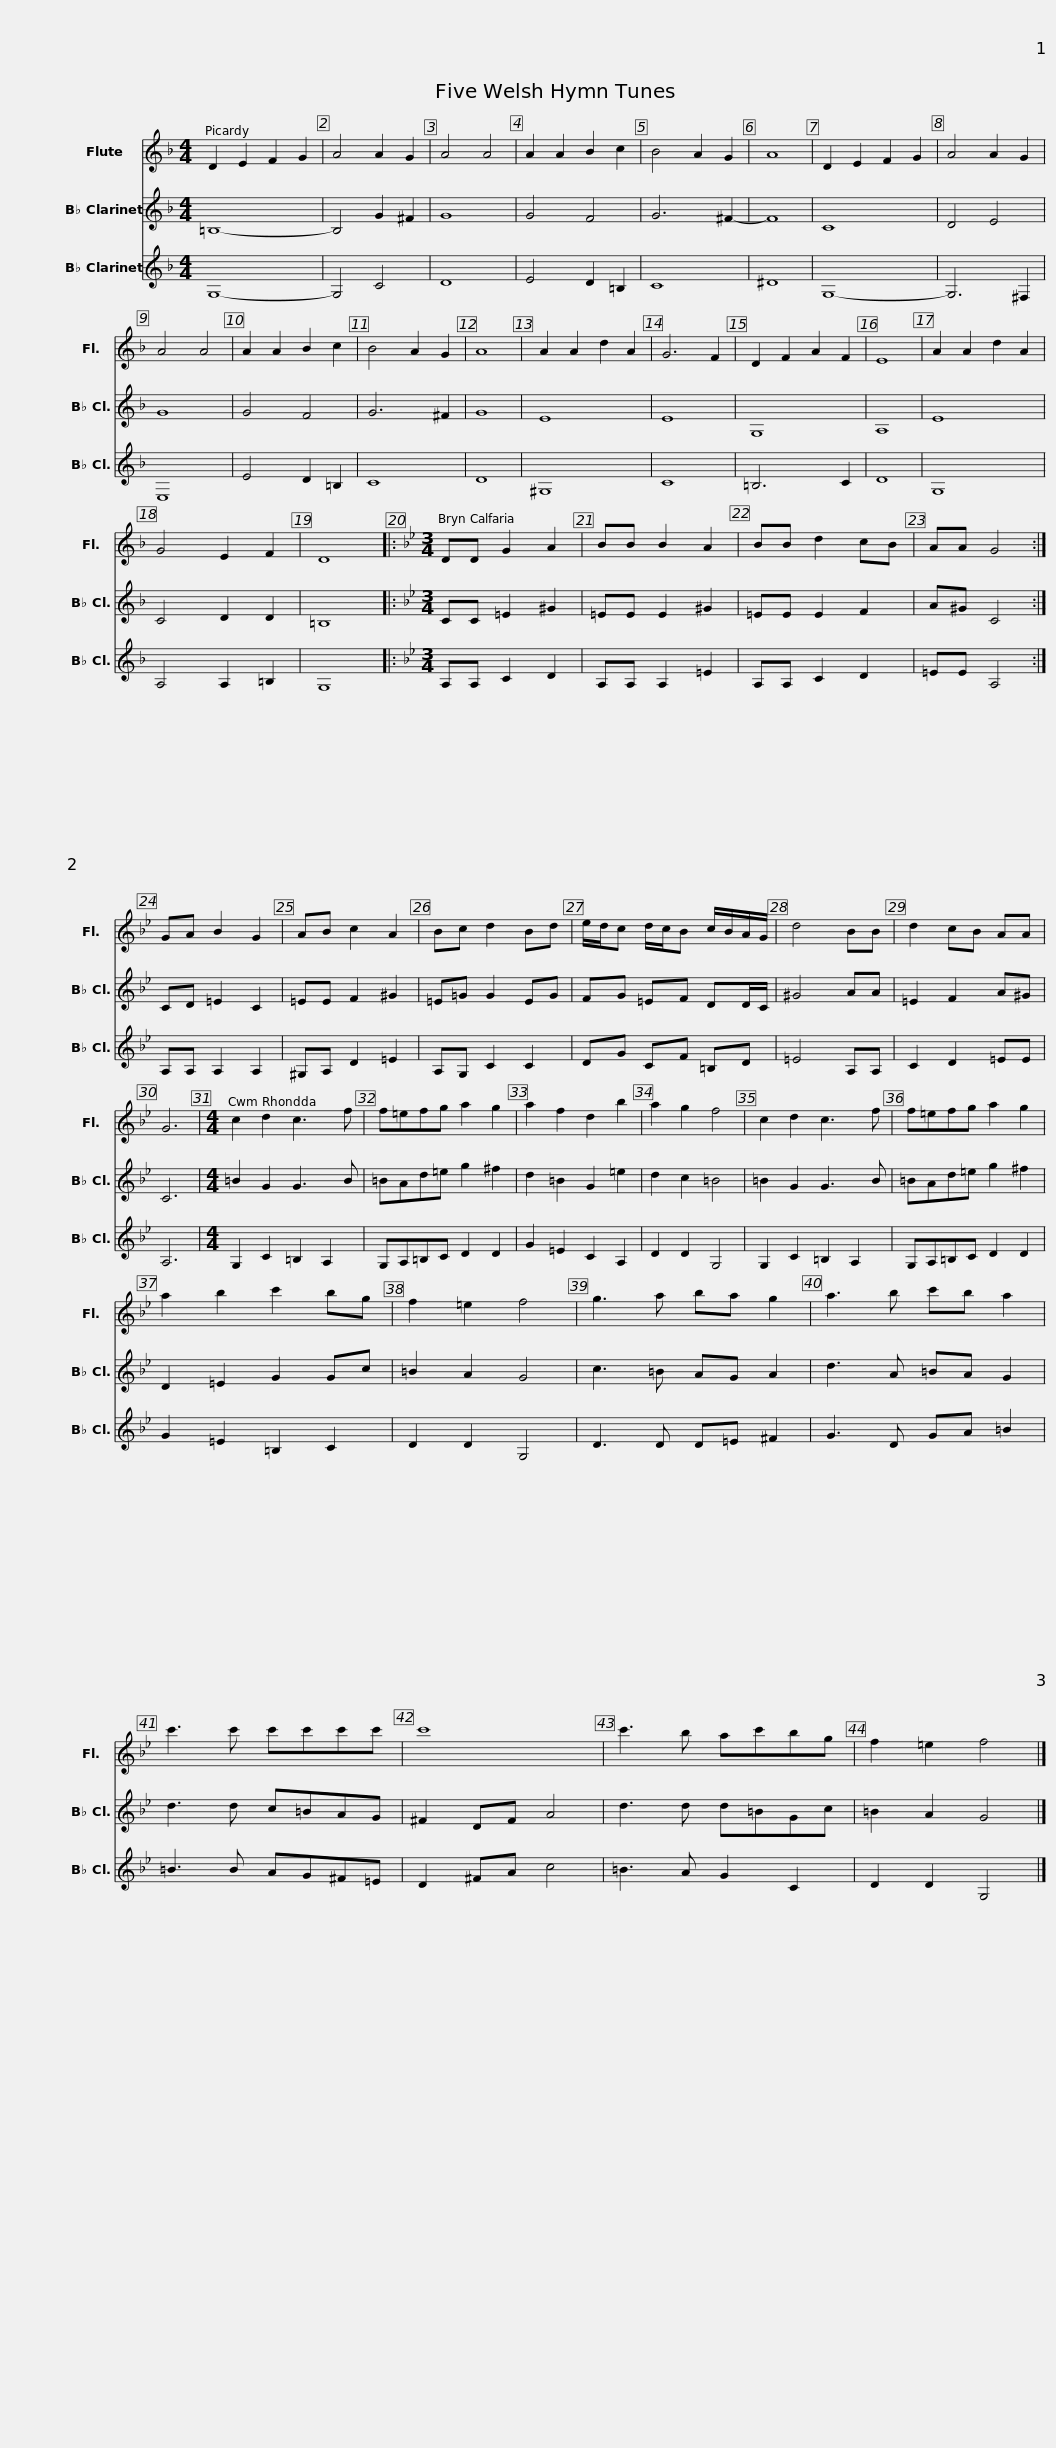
X:1
%%score 1 2 3
L:1/8
M:4/4
I:linebreak $
K:F
V:1 treble
V:2 treble transpose=-2
V:3 treble transpose=-2
V:1
 D2 E2 F2 G2 | A4 A2 G2 | A4 A4 | A2 A2 B2 c2 | B4 A2 G2 | %5
 A8 | D2 E2 F2 G2 | A4 A2 G2 | A4 A4 |$ A2 A2 B2 c2 | %10
 B4 A2 G2 | A8 | A2 A2 d2 A2 | G6 F2 | D2 F2 A2 F2 | %15
 E8 | A2 A2 d2 A2 | G4 E2 F2 | D8 |:$[K:Bb][M:3/4] DD G2 A2 | %20
 BB B2 A2 | BB d2 cB | AA G4 :| GA B2 G2 | AB c2 A2 |$ %25
 Bc d2 Bd | e/d/c d/c/B c/B/A/G/ | d4 BB | d2 cB AA | G6 | %30
[M:4/4] c2 d2 c3 f |$ f=efg a2 g2 | a2 f2 d2 b2 | a2 g2 f4 | c2 d2 c3 f | %35
 f=efg a2 g2 |$ a2 b2 c'2 bg | f2 =e2 f4 | g3 a ba g2 | a3 b c'b a2 | %40
 c'3 c' c'c'c'c' |$ c'8 | c'3 b ac'bg | f2 =e2 f4 |] %44
V:2
 =B,8- | B,4 G2 ^F2 | G8 | G4 F4 | G6 ^F2- | %5
 F8 | C8 | D4 E4 | G8 |$ G4 F4 | %10
 G6 ^F2 | G8 | E8 | E8 | G,8 | %15
 A,8 | E8 | C4 D2 D2 | =B,8 |:$[K:Bb][M:3/4] CC =E2 ^G2 | %20
 =EE E2 ^G2 | =EE E2 F2 | A^G C4 :| CD =E2 C2 | =EE F2 ^G2 |$ %25
 =E=G G2 EG | FG =EF DD/C/ | ^G4 AA | =E2 F2 A^G | C6 | %30
[M:4/4] =B2 G2 G3 B |$ =BAd=e g2 ^f2 | d2 =B2 G2 =e2 | d2 c2 =B4 | =B2 G2 G3 B | %35
 =BAd=e g2 ^f2 |$ D2 =E2 G2 Gc | =B2 A2 G4 | c3 =B AG A2 | d3 A =BA G2 | %40
 d3 d c=BAG |$ ^F2 DF A4 | d3 d d=BGc | =B2 A2 G4 |] %44
V:3
 G,8- | G,4 C4 | D8 | E4 D2 =B,2 | C8 | %5
 ^D8 | G,8- | G,6 ^F,2 | E,8 |$ E4 D2 =B,2 | %10
 C8 | D8 | ^G,8 | C8 | =B,6 C2 | %15
 D8 | G,8 | A,4 A,2 =B,2 | G,8 |:$[K:Bb][M:3/4] A,A, C2 D2 | %20
 A,A, A,2 =E2 | A,A, C2 D2 | =EE A,4 :| A,A, A,2 A,2 | ^G,A, D2 =E2 |$ %25
 A,G, C2 C2 | DG CF =B,D | =E4 A,A, | C2 D2 =EE | A,6 | %30
[M:4/4] G,2 C2 =B,2 A,2 |$ G,A,=B,C D2 D2 | G2 =E2 C2 A,2 | D2 D2 G,4 | G,2 C2 =B,2 A,2 | %35
 G,A,=B,C D2 D2 |$ G2 =E2 =B,2 C2 | D2 D2 G,4 | D3 D D=E ^F2 | G3 D GA =B2 | %40
 =B3 B AG^F=E |$ D2 ^FA c4 | =B3 A G2 C2 | D2 D2 G,4 |] %44
